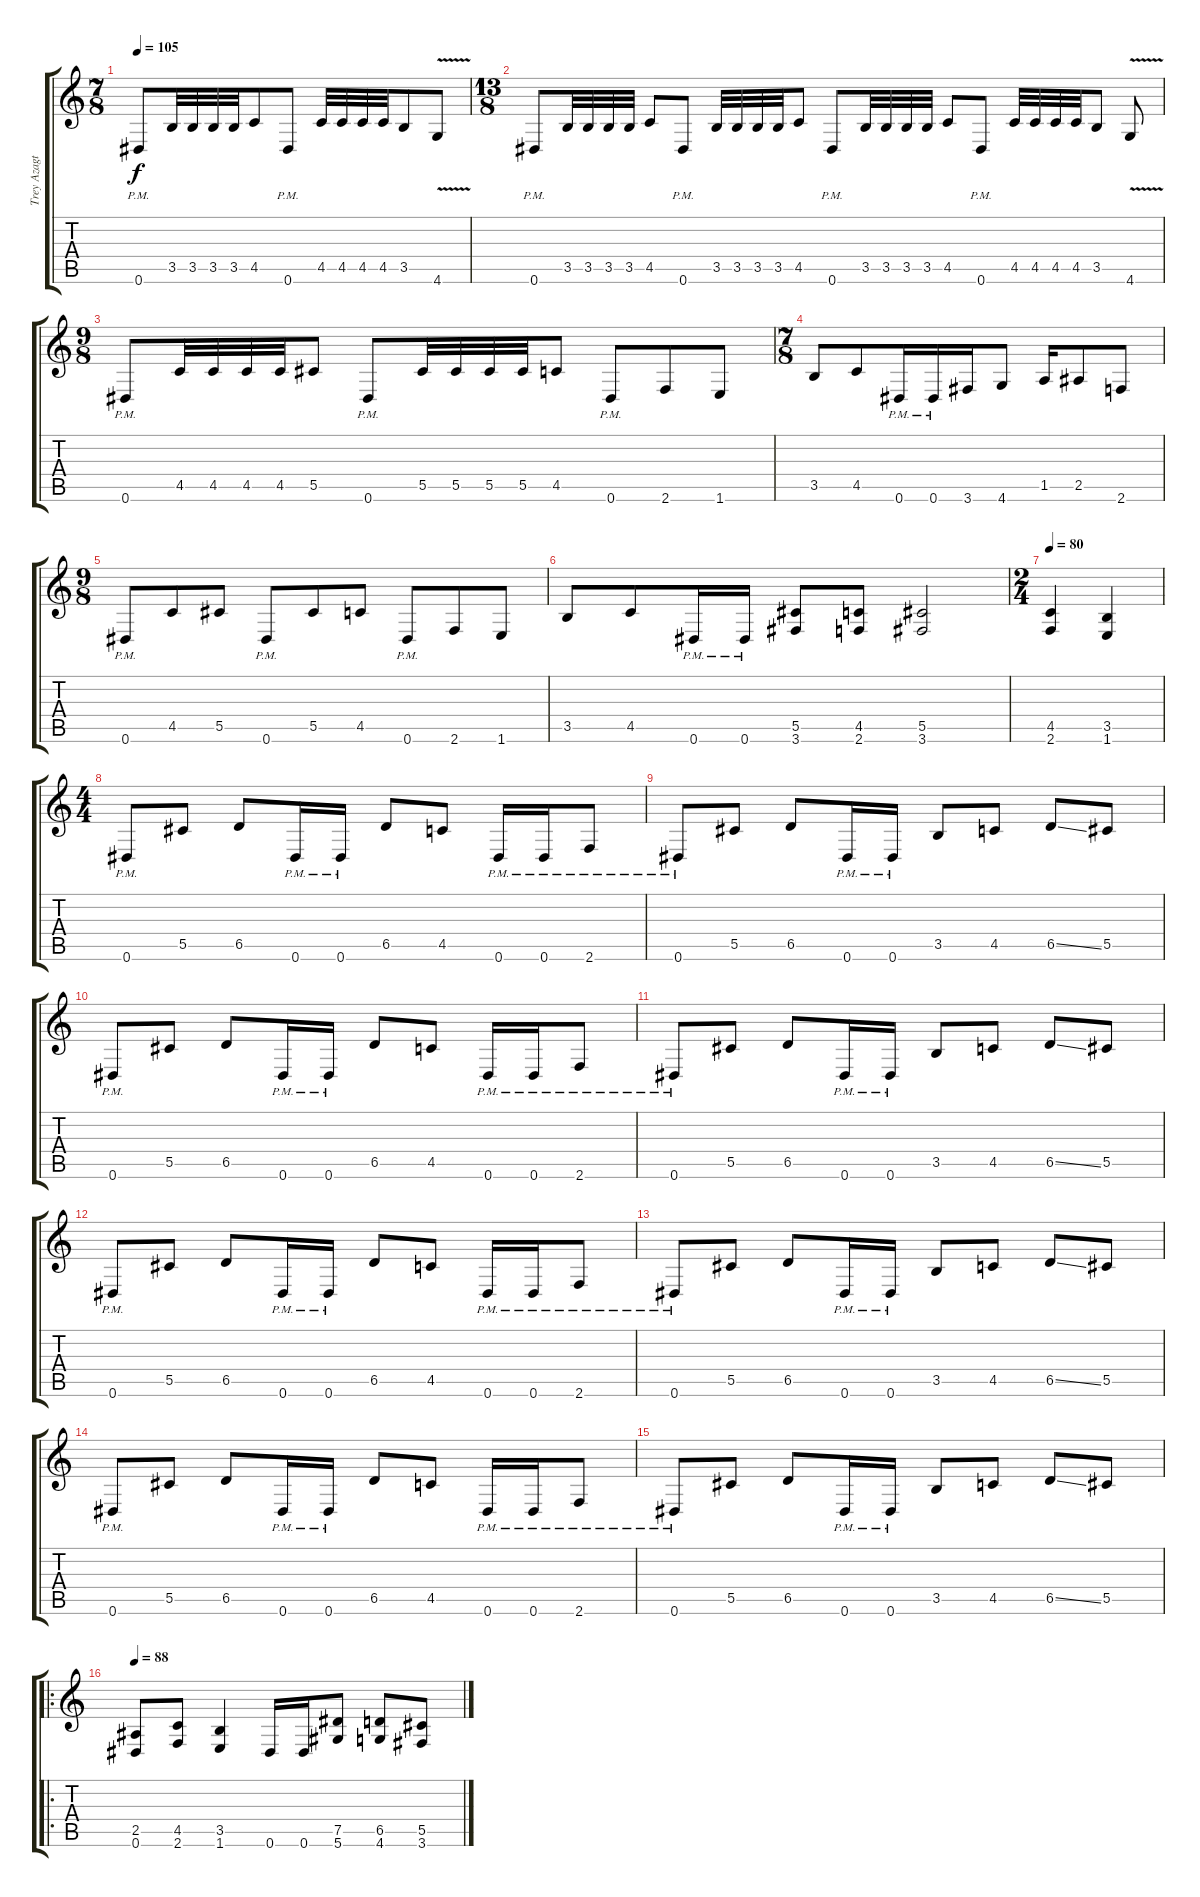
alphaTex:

\track ("Trey Azagthoth" "Trey Azagt") {instrument distortionguitar}
\staff {score tabs}
\tuning (Eb4 Bb3 Gb3 Db3 Ab2 Eb2) {hide}
\ts (7 8)
\tempo 105
\clef g2
\ks c
0.6{pm}.8{dy f} 3.5.32 3.5.32 3.5.32 3.5.32 4.5.8 0.6{pm}.8 4.5.32 4.5.32 4.5.32 4.5.32 3.5.8 4.6{v}.8 |
\ts (13 8)
0.6{pm}.8 3.5.32 3.5.32 3.5.32 3.5.32 4.5.8 0.6{pm}.8 3.5.32 3.5.32 3.5.32 3.5.32 4.5.8 0.6{pm}.8 3.5.32 3.5.32 3.5.32 3.5.32 4.5.8 0.6{pm}.8 4.5.32 4.5.32 4.5.32 4.5.32 3.5.8 4.6{v}.8 |
\ts (9 8)
0.6{pm}.8 4.5.32 4.5.32 4.5.32 4.5.32 5.5.8 0.6{pm}.8 5.5.32 5.5.32 5.5.32 5.5.32 4.5.8 0.6{pm}.8 2.6.8 1.6.8 |
\ts (7 8)
3.5.8 4.5.8 0.6{pm}.16 0.6{pm}.16 3.6.16 4.6.8 1.5.16 2.5.8 2.6.8 |
\ts (9 8)
0.6{pm}.8 4.5.8 5.5.8 0.6{pm}.8 5.5.8 4.5.8 0.6{pm}.8 2.6.8 1.6.8 |
3.5.8 4.5.8 0.6{pm}.16 0.6{pm}.16 (5.5 3.6).8 (4.5 2.6).8 (5.5 3.6).2 |
\ts (2 4)
\tempo 80
(4.5 2.6).4 (3.5 1.6).4 |
\ts (4 4)
0.6{pm}.8 5.5.8 6.5.8 0.6{pm}.16 0.6{pm}.16 6.5.8 4.5.8 0.6{pm}.16 0.6{pm}.16 2.6{pm}.8 |
0.6{pm}.8 5.5.8 6.5.8 0.6{pm}.16 0.6{pm}.16 3.5.8 4.5.8 6.5{ss}.8 5.5.8 |
0.6{pm}.8 5.5.8 6.5.8 0.6{pm}.16 0.6{pm}.16 6.5.8 4.5.8 0.6{pm}.16 0.6{pm}.16 2.6{pm}.8 |
0.6{pm}.8 5.5.8 6.5.8 0.6{pm}.16 0.6{pm}.16 3.5.8 4.5.8 6.5{ss}.8 5.5.8 |
0.6{pm}.8 5.5.8 6.5.8 0.6{pm}.16 0.6{pm}.16 6.5.8 4.5.8 0.6{pm}.16 0.6{pm}.16 2.6{pm}.8 |
0.6{pm}.8 5.5.8 6.5.8 0.6{pm}.16 0.6{pm}.16 3.5.8 4.5.8 6.5{ss}.8 5.5.8 |
0.6{pm}.8 5.5.8 6.5.8 0.6{pm}.16 0.6{pm}.16 6.5.8 4.5.8 0.6{pm}.16 0.6{pm}.16 2.6{pm}.8 |
0.6{pm}.8 5.5.8 6.5.8 0.6{pm}.16 0.6{pm}.16 3.5.8 4.5.8 6.5{ss}.8 5.5.8 |
\ro
\tempo 88
(2.5 0.6).8 (4.5 2.6).8 (3.5 1.6).4 0.6.16 0.6.16 (7.5 5.6).8 (6.5 4.6).8 (5.5 3.6).8
